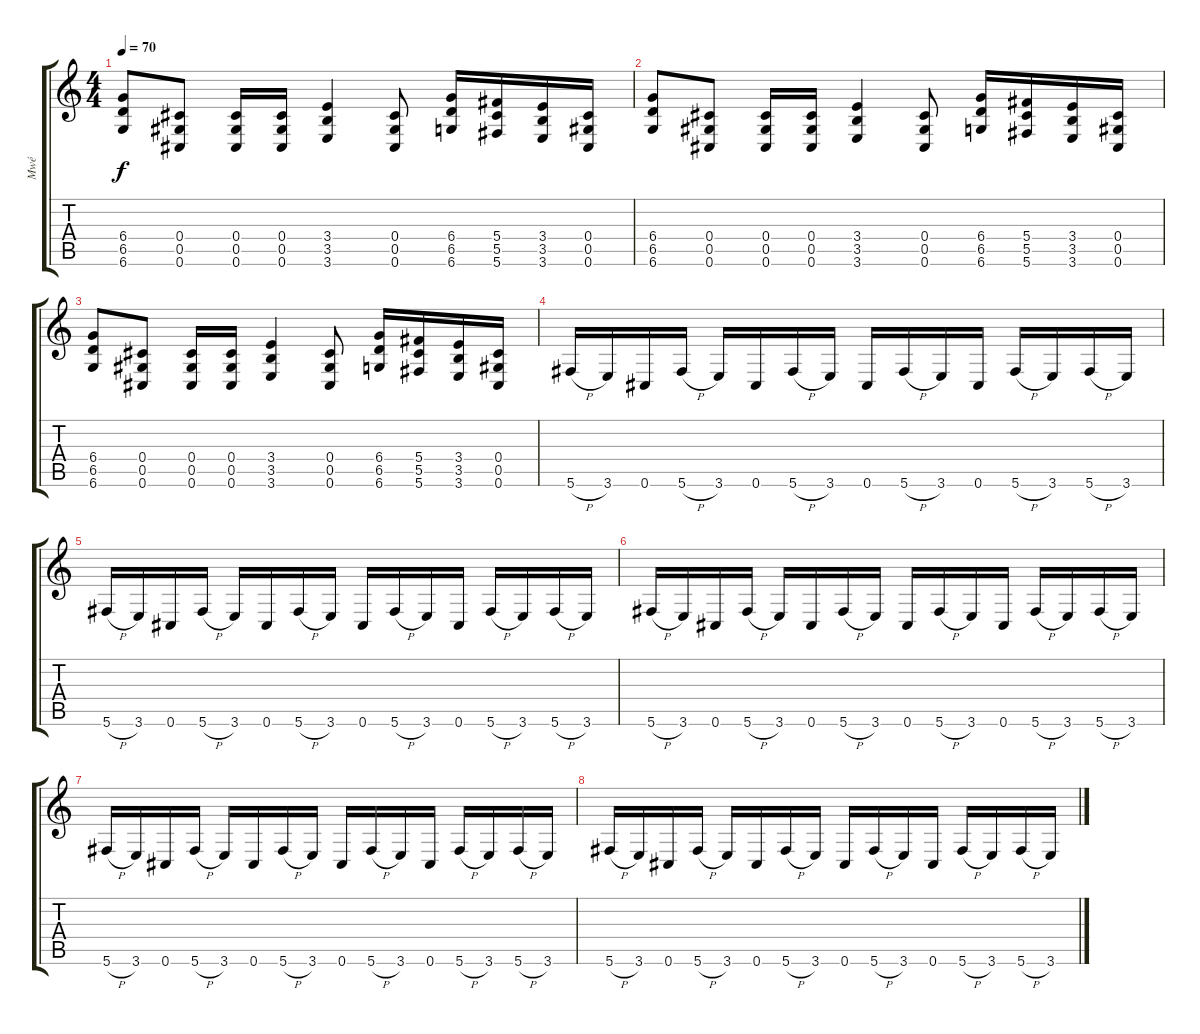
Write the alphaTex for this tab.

\track ("Mwé" "Mwé") {instrument overdrivenguitar}
\staff {score tabs}
\tuning (Eb4 Bb3 Gb3 Db3 Ab2 Db2) {hide}
\ts (4 4)
\tempo 70
\clef g2
\ks c
(6.4 6.5 6.6).8{dy f} (0.4 0.5 0.6).8 (0.4 0.5 0.6).16 (0.4 0.5 0.6).16 (3.4 3.5 3.6).4 (0.4 0.5 0.6).8 (6.4 6.5 6.6).16 (5.4 5.5 5.6).16 (3.4 3.5 3.6).16 (0.4 0.5 0.6).16 |
(6.4 6.5 6.6).8 (0.4 0.5 0.6).8 (0.4 0.5 0.6).16 (0.4 0.5 0.6).16 (3.4 3.5 3.6).4 (0.4 0.5 0.6).8 (6.4 6.5 6.6).16 (5.4 5.5 5.6).16 (3.4 3.5 3.6).16 (0.4 0.5 0.6).16 |
(6.4 6.5 6.6).8 (0.4 0.5 0.6).8 (0.4 0.5 0.6).16 (0.4 0.5 0.6).16 (3.4 3.5 3.6).4 (0.4 0.5 0.6).8 (6.4 6.5 6.6).16 (5.4 5.5 5.6).16 (3.4 3.5 3.6).16 (0.4 0.5 0.6).16 |
5.6{h}.16 3.6.16 0.6.16 5.6{h}.16 3.6.16 0.6.16 5.6{h}.16 3.6.16 0.6.16 5.6{h}.16 3.6.16 0.6.16 5.6{h}.16 3.6.16 5.6{h}.16 3.6.16 |
5.6{h}.16 3.6.16 0.6.16 5.6{h}.16 3.6.16 0.6.16 5.6{h}.16 3.6.16 0.6.16 5.6{h}.16 3.6.16 0.6.16 5.6{h}.16 3.6.16 5.6{h}.16 3.6.16 |
5.6{h}.16 3.6.16 0.6.16 5.6{h}.16 3.6.16 0.6.16 5.6{h}.16 3.6.16 0.6.16 5.6{h}.16 3.6.16 0.6.16 5.6{h}.16 3.6.16 5.6{h}.16 3.6.16 |
5.6{h}.16 3.6.16 0.6.16 5.6{h}.16 3.6.16 0.6.16 5.6{h}.16 3.6.16 0.6.16 5.6{h}.16 3.6.16 0.6.16 5.6{h}.16 3.6.16 5.6{h}.16 3.6.16 |
5.6{h}.16 3.6.16 0.6.16 5.6{h}.16 3.6.16 0.6.16 5.6{h}.16 3.6.16 0.6.16 5.6{h}.16 3.6.16 0.6.16 5.6{h}.16 3.6.16 5.6{h}.16 3.6.16
